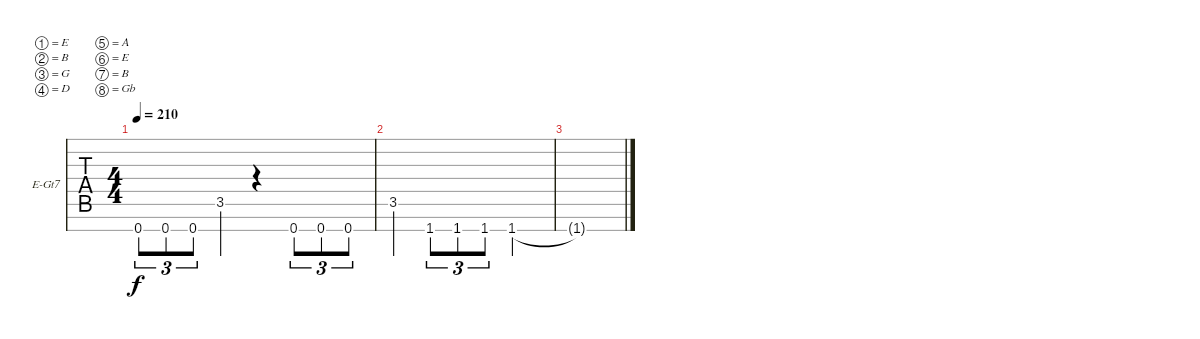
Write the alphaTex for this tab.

\bracketExtendMode groupsimilarinstruments
\firstSystemTrackNameOrientation horizontal
\otherSystemsTrackNameOrientation horizontal
\track ("Äîðîæêà 2" "E-Gt7") {instrument distortionguitar}
\staff {tabs}
\tuning (E4 B3 G3 D3 A2 E2 B1 Gb1)
\ts (4 4)
\tempo 210
\clef g2
\ks c
0.8.8{tu (3 2) dy f} 0.8.8{tu (3 2)} 0.8.8{tu (3 2)} 3.6.4 r.4 0.8.8{tu (3 2)} 0.8.8{tu (3 2)} 0.8.8{tu (3 2)} |
3.6.4 1.8.8{tu (3 2)} 1.8.8{tu (3 2)} 1.8.8{tu (3 2)} 1.8.2 |
1.8{t}.1
